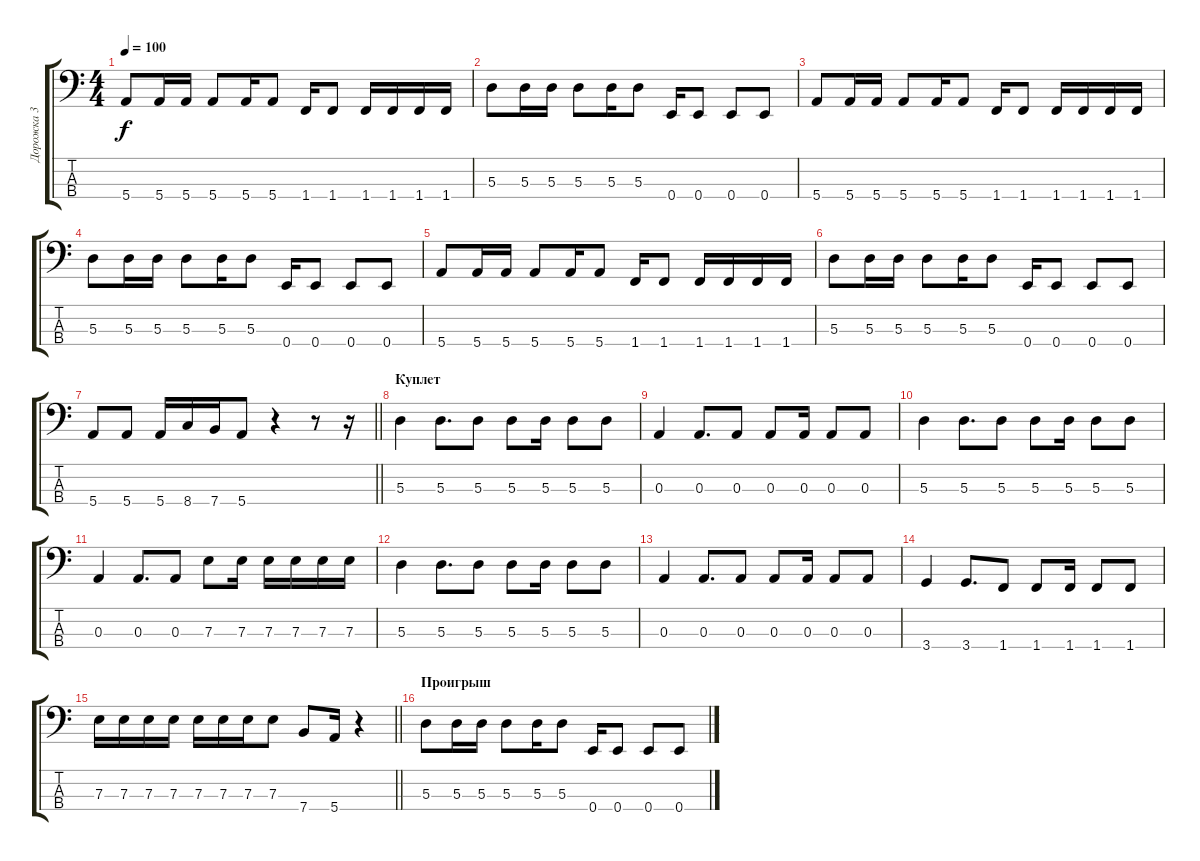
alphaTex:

\track ("Дорожка 3" "Дорожка 3") {instrument electricbassfinger}
\staff {score tabs}
\tuning (G2 D2 A1 E1) {hide}
\ts (4 4)
\tempo 100
\clef f4
\ks c
5.4.8{dy f} 5.4.16 5.4.16 5.4.8 5.4.16 5.4.8 1.4.16 1.4.8 1.4.16 1.4.16 1.4.16 1.4.16 |
5.3.8 5.3.16 5.3.16 5.3.8 5.3.16 5.3.8 0.4.16 0.4.8 0.4.8 0.4.8 |
5.4.8 5.4.16 5.4.16 5.4.8 5.4.16 5.4.8 1.4.16 1.4.8 1.4.16 1.4.16 1.4.16 1.4.16 |
5.3.8 5.3.16 5.3.16 5.3.8 5.3.16 5.3.8 0.4.16 0.4.8 0.4.8 0.4.8 |
5.4.8 5.4.16 5.4.16 5.4.8 5.4.16 5.4.8 1.4.16 1.4.8 1.4.16 1.4.16 1.4.16 1.4.16 |
5.3.8 5.3.16 5.3.16 5.3.8 5.3.16 5.3.8 0.4.16 0.4.8 0.4.8 0.4.8 |
\barLineRight lightlight
5.4.8 5.4.8 5.4.16 8.4.16 7.4.16 5.4.8 r.4 r.8 r.16 |
\section ("" "Куплет")
5.3.4 5.3.8{d} 5.3.8 5.3.8 5.3.16 5.3.8 5.3.8 |
0.3.4 0.3.8{d} 0.3.8 0.3.8 0.3.16 0.3.8 0.3.8 |
5.3.4 5.3.8{d} 5.3.8 5.3.8 5.3.16 5.3.8 5.3.8 |
0.3.4 0.3.8{d} 0.3.8 7.3.8 7.3.16 7.3.16 7.3.16 7.3.16 7.3.16 |
5.3.4 5.3.8{d} 5.3.8 5.3.8 5.3.16 5.3.8 5.3.8 |
0.3.4 0.3.8{d} 0.3.8 0.3.8 0.3.16 0.3.8 0.3.8 |
3.4.4 3.4.8{d} 1.4.8 1.4.8 1.4.16 1.4.8 1.4.8 |
\barLineRight lightlight
7.3.16 7.3.16 7.3.16 7.3.16 7.3.16 7.3.16 7.3.16 7.3.8 7.4.8 5.4.16 r.4 |
\section ("" "Проигрыш")
5.3.8 5.3.16 5.3.16 5.3.8 5.3.16 5.3.8 0.4.16 0.4.8 0.4.8 0.4.8
